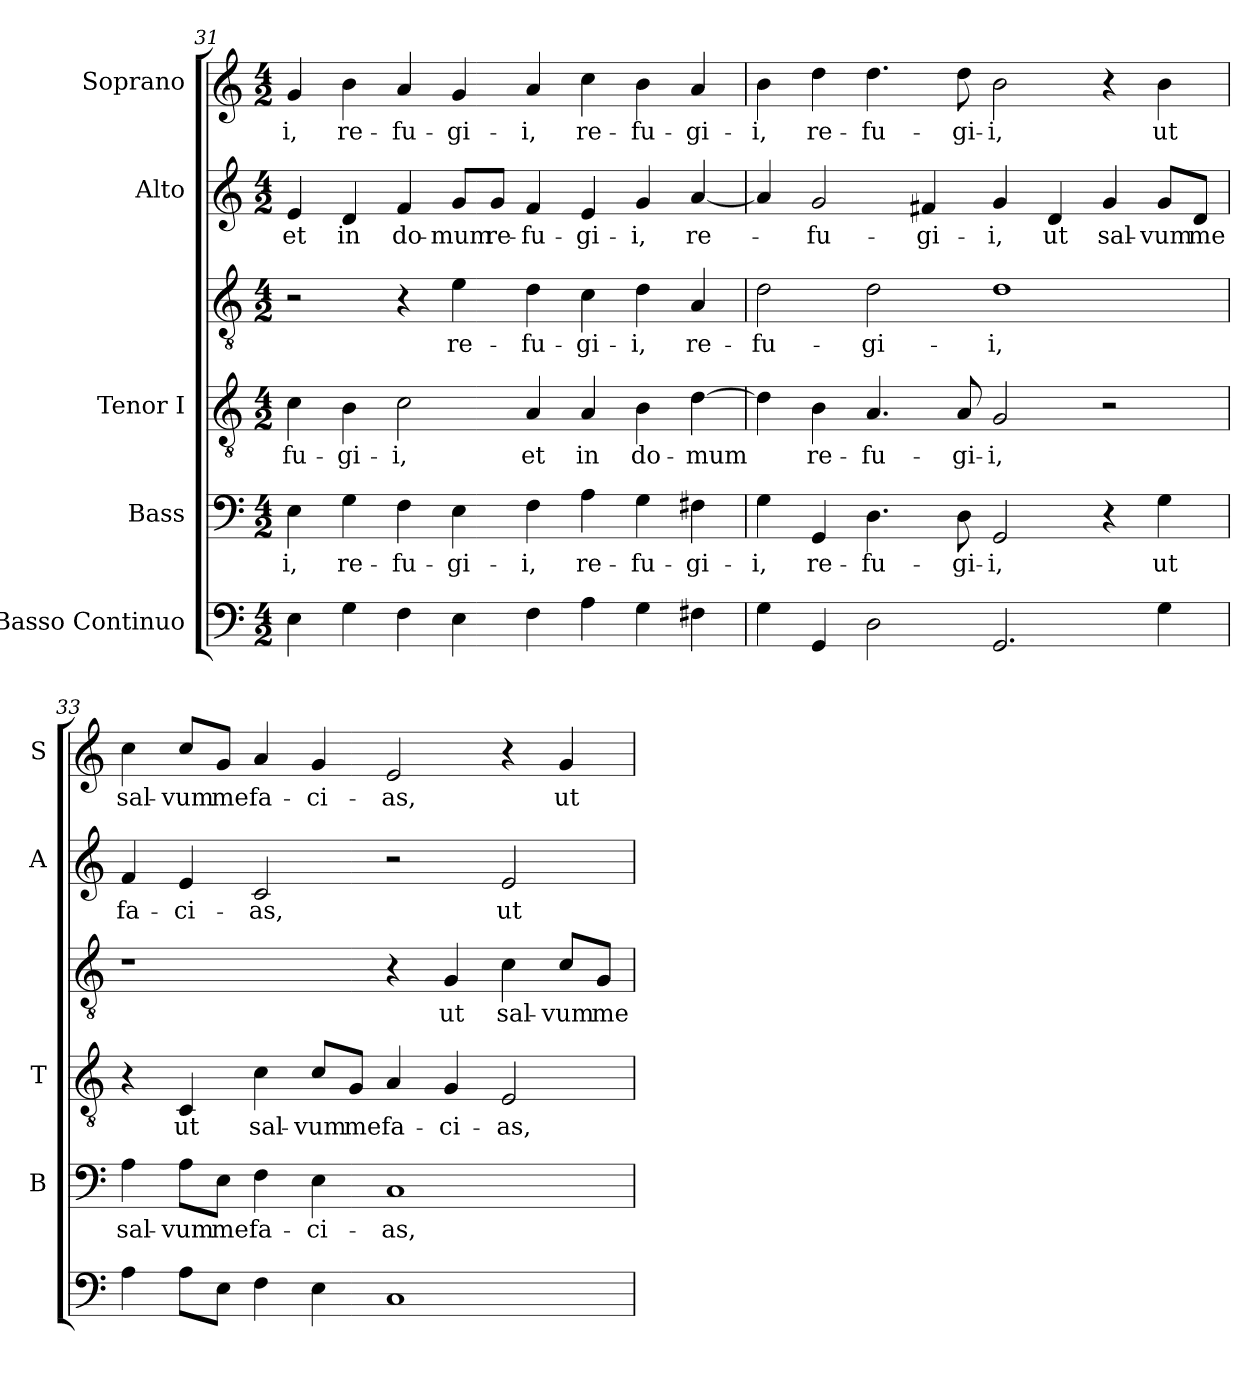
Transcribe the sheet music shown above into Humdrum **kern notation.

**kern	**kern	**text	**kern	**text	**kern	**text	**kern	**text	**kern	**text
*part5	*part4	*part4	*part3	*part3	*part3	*part3	*part2	*part2	*part1	*part1
*staff6	*staff5	*staff5	*staff4	*staff4	*staff3	*staff3	*staff2	*staff2	*staff1	*staff1
*I"Basso Continuo	*I"Bass	*	*I"Tenor I	*	*	*	*I"Alto	*	*I"Soprano	*
*	*I'B	*	*I'T	*	*	*	*I'A	*	*I'S	*
!!LO:LB:g=z
*clefF4	*clefF4	*	*clefGv2	*	*clefGv2	*	*clefG2	*	*clefG2	*
*	*ITrd7c12	*	*	*	*	*	*	*	*	*
*k[]	*k[]	*	*k[]	*	*k[]	*	*k[]	*	*k[]	*
*C:	*C:	*	*C:	*	*C:	*	*C:	*	*C:	*
*M4/2	*M4/2	*	*M4/2	*	*M4/2	*	*M4/2	*	*M4/2	*
=31	=31	=31	=31	=31	=31	=31	=31	=31	=31	=31
!	!	!LO:LY:b:color=#000000	!	!	!	!	!	!	!	!
!	!	!	!	!LO:LY:b:color=#000000	!	!	!	!	!	!
!	!	!	!	!	!	!	!	!LO:LY:b:color=#000000	!	!
!	!	!	!	!	!	!	!	!	!	!LO:LY:b:color=#000000
4Ei\	4EEi\	-i,	4ci\	-fu-	2r	.	4ei/	et	4gi/	-i,
!	!	!LO:LY:b:color=#000000	!	!	!	!	!	!	!	!
!	!	!	!	!LO:LY:b:color=#000000	!	!	!	!	!	!
!	!	!	!	!	!	!	!	!LO:LY:b:color=#000000	!	!
!	!	!	!	!	!	!	!	!	!	!LO:LY:b:color=#000000
4Gi\	4GGi\	re-	4Bi\	-gi-	.	.	4di/	in	4bi\	re-
!	!	!LO:LY:b:color=#000000	!	!	!	!	!	!	!	!
!	!	!	!	!LO:LY:b:color=#000000	!	!	!	!	!	!
!	!	!	!	!	!	!	!	!LO:LY:b:color=#000000	!	!
!	!	!	!	!	!	!	!	!	!	!LO:LY:b:color=#000000
4Fi\	4FFi\	-fu-	2ci\	-i,	4r	.	4fi/	do-	4ai/	-fu-
!	!	!LO:LY:b:color=#000000	!	!	!	!	!	!	!	!
!	!	!	!	!	!	!LO:LY:b:color=#000000	!	!	!	!
!	!	!	!	!	!	!	!	!LO:LY:b:color=#000000	!	!
!	!	!	!	!	!	!	!	!	!	!LO:LY:b:color=#000000
4Ei\	4EEi\	-gi-	.	.	4ei\	re-	8gi/L	-mum	4gi/	-gi-
!	!	!	!	!	!	!	!	!LO:LY:b:color=#000000	!	!
.	.	.	.	.	.	.	8gi/J	re-	.	.
!	!	!LO:LY:b:color=#000000	!	!	!	!	!	!	!	!
!	!	!	!	!LO:LY:b:color=#000000	!	!	!	!	!	!
!	!	!	!	!	!	!LO:LY:b:color=#000000	!	!	!	!
!	!	!	!	!	!	!	!	!LO:LY:b:color=#000000	!	!
!	!	!	!	!	!	!	!	!	!	!LO:LY:b:color=#000000
4Fi\	4FFi\	-i,	4Ai/	et	4di\	-fu-	4fi/	-fu-	4ai/	-i,
!	!	!LO:LY:b:color=#000000	!	!	!	!	!	!	!	!
!	!	!	!	!LO:LY:b:color=#000000	!	!	!	!	!	!
!	!	!	!	!	!	!LO:LY:b:color=#000000	!	!	!	!
!	!	!	!	!	!	!	!	!LO:LY:b:color=#000000	!	!
!	!	!	!	!	!	!	!	!	!	!LO:LY:b:color=#000000
4Ai\	4AAi\	re-	4Ai/	in	4ci\	-gi-	4ei/	-gi-	4cci\	re-
!	!	!LO:LY:b:color=#000000	!	!	!	!	!	!	!	!
!	!	!	!	!LO:LY:b:color=#000000	!	!	!	!	!	!
!	!	!	!	!	!	!LO:LY:b:color=#000000	!	!	!	!
!	!	!	!	!	!	!	!	!LO:LY:b:color=#000000	!	!
!	!	!	!	!	!	!	!	!	!	!LO:LY:b:color=#000000
4Gi\	4GGi\	-fu-	4Bi\	do-	4di\	-i,	4gi/	-i,	4bi\	-fu-
!	!	!LO:LY:b:color=#000000	!	!	!	!	!	!	!	!
!	!	!	!	!LO:LY:b:color=#000000	!	!	!	!	!	!
!	!	!	!	!	!	!LO:LY:b:color=#000000	!	!	!	!
!	!	!	!	!	!	!	!	!LO:LY:b:color=#000000	!	!
!	!	!	!	!	!	!	!	!	!	!LO:LY:b:color=#000000
4F#Xi\	4FF#Xi\	-gi-	[>4di\	-mum	4Ai/	re-	[<4ai/	re-	4ai/	-gi-
=32	=32	=32	=32	=32	=32	=32	=32	=32	=32	=32
!	!	!LO:LY:b:color=#000000	!	!	!	!	!	!	!	!
!	!	!	!	!	!	!LO:LY:b:color=#000000	!	!	!	!
!	!	!	!	!	!	!	!	!	!	!LO:LY:b:color=#000000
4Gi\	4GGi\	-i,	4di\]	.	2di\	-fu-	4ai/]	.	4bi\	-i,
!	!	!LO:LY:b:color=#000000	!	!	!	!	!	!	!	!
!	!	!	!	!LO:LY:b:color=#000000	!	!	!	!	!	!
!	!	!	!	!	!	!	!	!LO:LY:b:color=#000000	!	!
!	!	!	!	!	!	!	!	!	!	!LO:LY:b:color=#000000
4GGi/	4GGGi/	re-	4Bi\	re-	.	.	2gi/	-fu-	4ddi\	re-
!	!	!LO:LY:b:color=#000000	!	!	!	!	!	!	!	!
!	!	!	!	!LO:LY:b:color=#000000	!	!	!	!	!	!
!	!	!	!	!	!	!LO:LY:b:color=#000000	!	!	!	!
!	!	!	!	!	!	!	!	!	!	!LO:LY:b:color=#000000
2Di\	4.DDi\	-fu-	4.Ai/	-fu-	2di\	-gi-	.	.	4.ddi\	-fu-
!	!	!	!	!	!	!	!	!LO:LY:b:color=#000000	!	!
.	.	.	.	.	.	.	4f#Xi/	-gi-	.	.
!	!	!LO:LY:b:color=#000000	!	!	!	!	!	!	!	!
!	!	!	!	!LO:LY:b:color=#000000	!	!	!	!	!	!
!	!	!	!	!	!	!	!	!	!	!LO:LY:b:color=#000000
.	8DDi\	-gi-	8Ai/	-gi-	.	.	.	.	8ddi\	-gi-
!	!	!LO:LY:b:color=#000000	!	!	!	!	!	!	!	!
!	!	!	!	!LO:LY:b:color=#000000	!	!	!	!	!	!
!	!	!	!	!	!	!LO:LY:b:color=#000000	!	!	!	!
!	!	!	!	!	!	!	!	!LO:LY:b:color=#000000	!	!
!	!	!	!	!	!	!	!	!	!	!LO:LY:b:color=#000000
2.GGi/	2GGGi/	-i,	2Gi/	-i,	1di	-i,	4gi/	-i,	2bi\	-i,
!	!	!	!	!	!	!	!	!LO:LY:b:color=#000000	!	!
.	.	.	.	.	.	.	4di/	ut	.	.
!	!	!	!	!	!	!	!	!LO:LY:b:color=#000000	!	!
.	4r	.	2r	.	.	.	4gi/	sal-	4r	.
!	!	!LO:LY:b:color=#000000	!	!	!	!	!	!	!	!
!	!	!	!	!	!	!	!	!LO:LY:b:color=#000000	!	!
!	!	!	!	!	!	!	!	!	!	!LO:LY:b:color=#000000
4Gi\	4GGi\	ut	.	.	.	.	8gi/L	-vum	4bi\	ut
!	!	!	!	!	!	!	!	!LO:LY:b:color=#000000	!	!
.	.	.	.	.	.	.	8di/J	me	.	.
=33	=33	=33	=33	=33	=33	=33	=33	=33	=33	=33
!	!	!LO:LY:b:color=#000000	!	!	!	!	!	!	!	!
!	!	!	!	!	!	!	!	!LO:LY:b:color=#000000	!	!
!	!	!	!	!	!	!	!	!	!	!LO:LY:b:color=#000000
4Ai\	4AAi\	sal-	4r	.	1r	.	4fi/	fa-	4cci\	sal-
!	!	!LO:LY:b:color=#000000	!	!	!	!	!	!	!	!
!	!	!	!	!LO:LY:b:color=#000000	!	!	!	!	!	!
!	!	!	!	!	!	!	!	!LO:LY:b:color=#000000	!	!
!	!	!	!	!	!	!	!	!	!	!LO:LY:b:color=#000000
8Ai\L	8AAi\L	-vum	4Ci/	ut	.	.	4ei/	-ci-	8cci/L	-vum
!	!	!LO:LY:b:color=#000000	!	!	!	!	!	!	!	!
!	!	!	!	!	!	!	!	!	!	!LO:LY:b:color=#000000
8Ei\J	8EEi\J	me	.	.	.	.	.	.	8gi/J	me
!	!	!LO:LY:b:color=#000000	!	!	!	!	!	!	!	!
!	!	!	!	!LO:LY:b:color=#000000	!	!	!	!	!	!
!	!	!	!	!	!	!	!	!LO:LY:b:color=#000000	!	!
!	!	!	!	!	!	!	!	!	!	!LO:LY:b:color=#000000
4Fi\	4FFi\	fa-	4ci\	sal-	.	.	2ci/	-as,	4ai/	fa-
!	!	!LO:LY:b:color=#000000	!	!	!	!	!	!	!	!
!	!	!	!	!LO:LY:b:color=#000000	!	!	!	!	!	!
!	!	!	!	!	!	!	!	!	!	!LO:LY:b:color=#000000
4Ei\	4EEi\	-ci-	8ci/L	-vum	.	.	.	.	4gi/	-ci-
!	!	!	!	!LO:LY:b:color=#000000	!	!	!	!	!	!
.	.	.	8Gi/J	me	.	.	.	.	.	.
!	!	!LO:LY:b:color=#000000	!	!	!	!	!	!	!	!
!	!	!	!	!LO:LY:b:color=#000000	!	!	!	!	!	!
!	!	!	!	!	!	!	!	!	!	!LO:LY:b:color=#000000
1Ci	1CCi	-as,	4Ai/	fa-	4r	.	2r	.	2ei/	-as,
!	!	!	!	!LO:LY:b:color=#000000	!	!	!	!	!	!
!	!	!	!	!	!	!LO:LY:b:color=#000000	!	!	!	!
.	.	.	4Gi/	-ci-	4Gi/	ut	.	.	.	.
!	!	!	!	!LO:LY:b:color=#000000	!	!	!	!	!	!
!	!	!	!	!	!	!LO:LY:b:color=#000000	!	!	!	!
!	!	!	!	!	!	!	!	!LO:LY:b:color=#000000	!	!
.	.	.	2Ei/	-as,	4ci\	sal-	2ei/	ut	4r	.
!	!	!	!	!	!	!LO:LY:b:color=#000000	!	!	!	!
!	!	!	!	!	!	!	!	!	!	!LO:LY:b:color=#000000
.	.	.	.	.	8ci/L	-vum	.	.	4gi/	ut
!	!	!	!	!	!	!LO:LY:b:color=#000000	!	!	!	!
.	.	.	.	.	8Gi/J	me	.	.	.	.
=	=	=	=	=	=	=	=	=	=	=
*-	*-	*-	*-	*-	*-	*-	*-	*-	*-	*-
